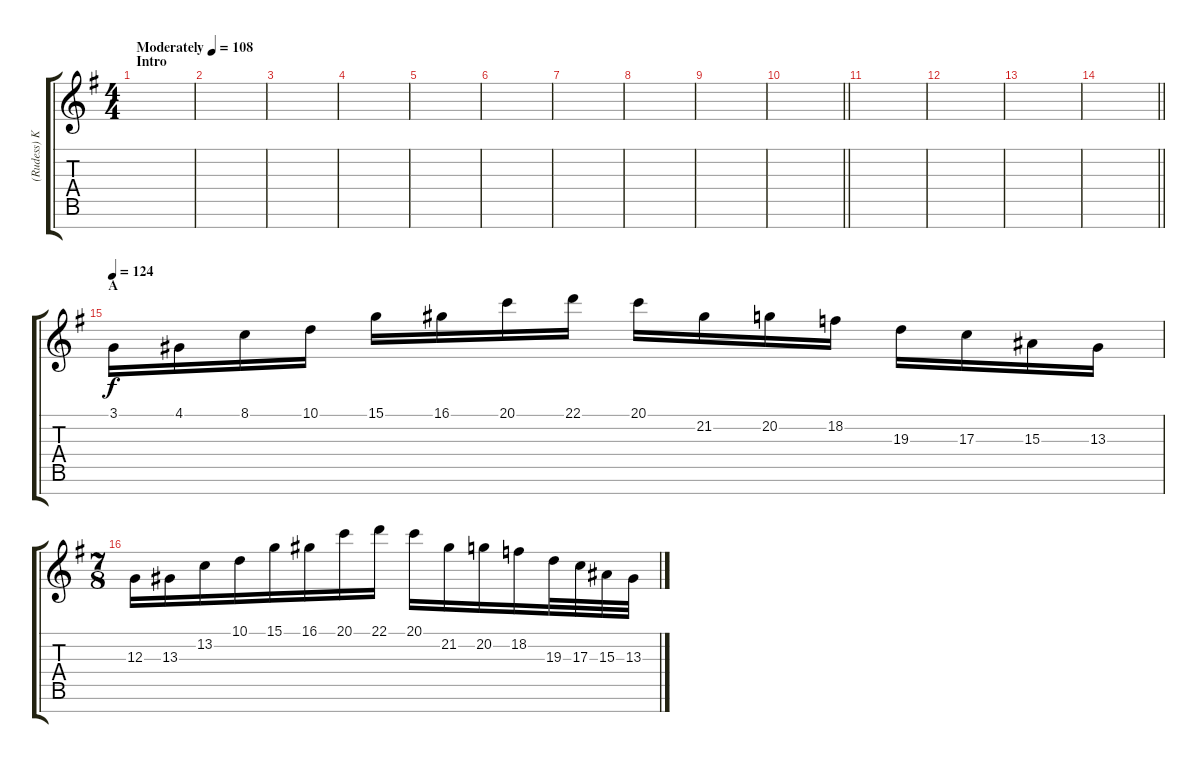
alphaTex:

\track ("(Rudess) Keyboard 1" "(Rudess) K") {instrument acousticgrandpiano}
\staff {score tabs}
\tuning (E4 B3 G3 D3 A2 E2 B1) {hide}
\ts (4 4)
\section ("" "Intro")
\tempo (108 "Moderately")
\clef g2
\ks g
|
|
|
|
|
|
|
|
|
\barLineRight lightlight
|
|
|
|
\barLineRight lightlight
|
\section ("" "A")
\tempo 124
3.1.16{volume 13 balance 0 instrument rockorgan} 4.1.16 8.1.16 10.1.16 15.1.16 16.1.16 20.1.16 22.1.16 20.1.16 21.2.16 20.2.16 18.2.16 19.3.16 17.3.16 15.3.16 13.3.16 |
\ts (7 8)
12.3.16 13.3.16 13.2.16 10.1.16 15.1.16 16.1.16 20.1.16 22.1.16 20.1.16 21.2.16 20.2.16 18.2.16 19.3.32 17.3.32 15.3.32 13.3.32
